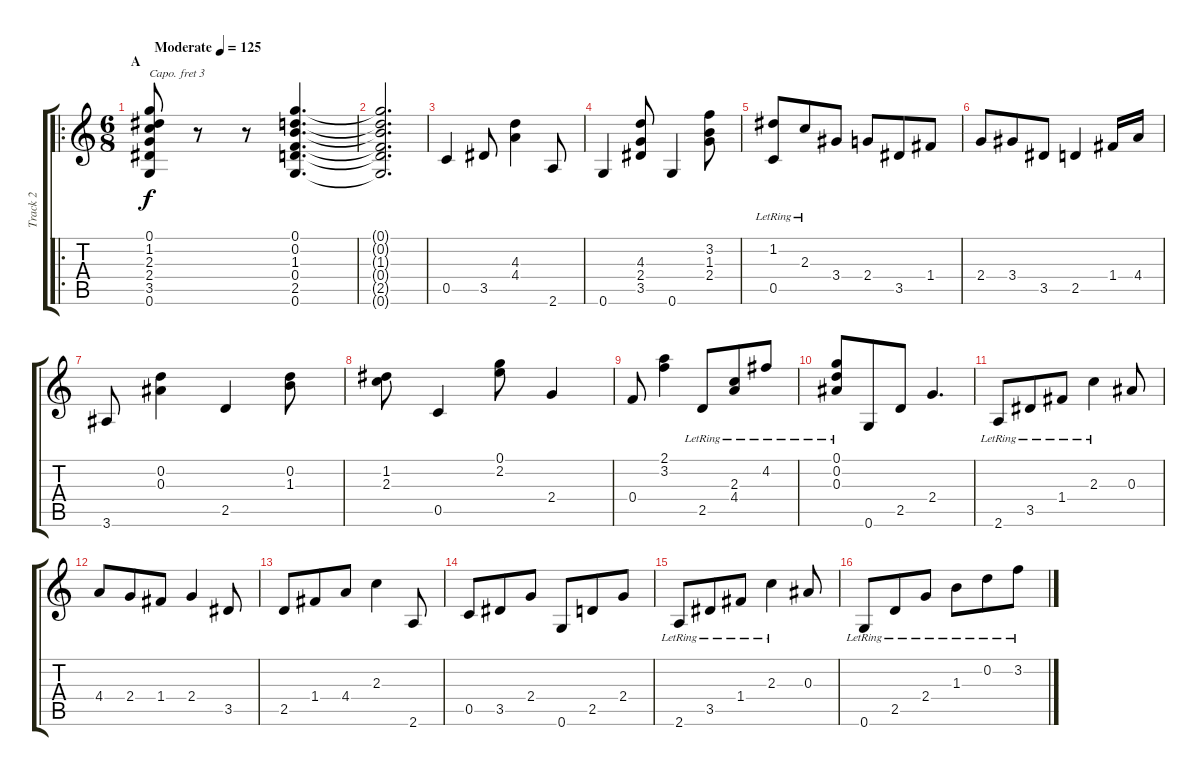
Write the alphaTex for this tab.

\track ("Track 2" "Track 2") {instrument acousticguitarnylon}
\staff {score tabs}
\capo 3
\tuning (E4 B3 G3 D3 A2 E2) {hide}
\ro
\ts (6 8)
\section ("" "A")
\tempo (125 "Moderate")
\clef g2
\ks c
(0.1 1.2 2.3 2.4 3.5 0.6).8{dy f instrument acousticguitarnylon} r.8 r.8 (0.1 0.2 1.3 0.4 2.5 0.6).4{d} |
(0.1{t} 0.2{t} 1.3{t} 0.4{t} 2.5{t} 0.6{t}).2{d} |
0.5.4 3.5.8 (4.3 4.4).4 2.6.8 |
0.6.4 (4.3 2.4 3.5).8 0.6.4 (3.2 1.3 2.4).8 |
(1.2 0.5{lr}).8 2.3{lr}.8 3.4.8 2.4.8 3.5.8 1.4.8 |
2.4.8 3.4.8 3.5.8 2.5.4 1.4.16 4.4.16 |
3.6.8 (0.2 0.3).4 2.5.4 (0.2 1.3).8 |
(1.2 2.3).8 0.5.4 (0.1 2.2).8 2.4.4 |
0.4.8 (2.1 3.2).4 2.5{lr}.8 (2.3{lr} 4.4{lr}).8 4.2{lr}.8 |
(0.1{lr} 0.2{lr} 0.3{lr}).8 0.6.8 2.5.8 2.4.4{d} |
2.6{lr}.8 3.5{lr}.8 1.4{lr}.8 2.3{lr}.4 0.3.8 |
4.4.8 2.4.8 1.4.8 2.4.4 3.5.8 |
2.5.8 1.4.8 4.4.8 2.3.4 2.6.8 |
0.5.8 3.5.8 2.4.8 0.6.8 2.5.8 2.4.8 |
2.6{lr}.8 3.5{lr}.8 1.4{lr}.8 2.3{lr}.4 0.3.8 |
0.6{lr}.8 2.5{lr}.8 2.4{lr}.8 1.3{lr}.8 0.2{lr}.8 3.2{lr}.8
